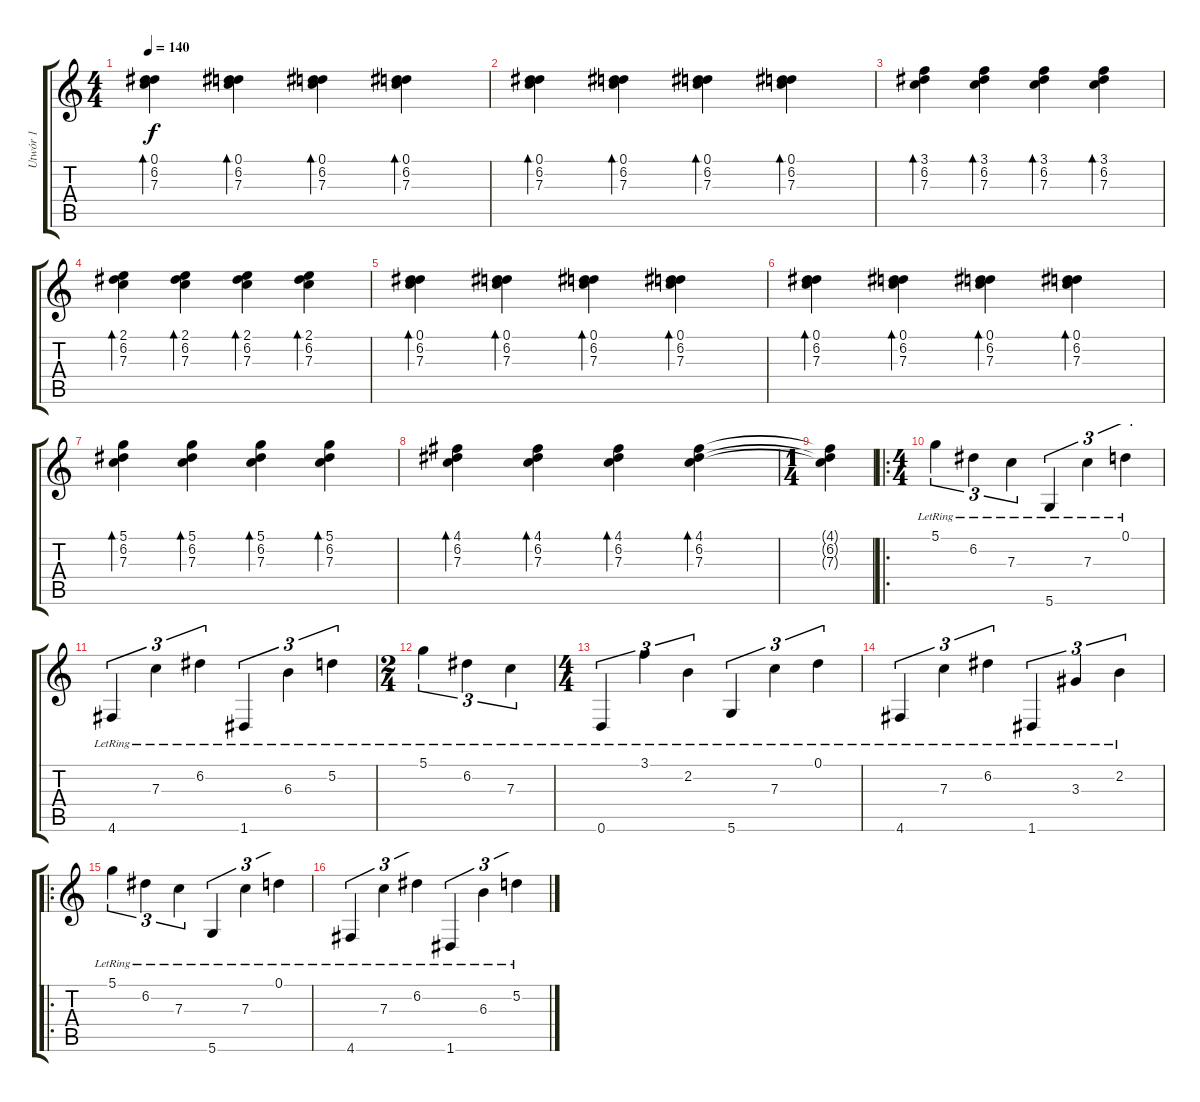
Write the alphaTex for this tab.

\track ("Utwór 1" "Utwór 1") {instrument acousticguitarsteel}
\staff {score tabs}
\tuning (D4 A3 F3 C3 G2 D2) {hide}
\ts (4 4)
\tempo 140
\clef g2
\ks c
(0.1 6.2 7.3).4{bd 120 dy f volume 13 instrument acousticguitarsteel} (0.1 6.2 7.3).4{bd 120} (0.1 6.2 7.3).4{bd 120} (0.1 6.2 7.3).4{bd 120} |
(0.1 6.2 7.3).4{bd 120} (0.1 6.2 7.3).4{bd 120} (0.1 6.2 7.3).4{bd 120} (0.1 6.2 7.3).4{bd 120} |
(3.1 6.2 7.3).4{bd 120} (3.1 6.2 7.3).4{bd 120} (3.1 6.2 7.3).4{bd 120} (3.1 6.2 7.3).4{bd 120} |
(2.1 6.2 7.3).4{bd 120} (2.1 6.2 7.3).4{bd 120} (2.1 6.2 7.3).4{bd 120} (2.1 6.2 7.3).4{bd 120} |
(0.1 6.2 7.3).4{bd 120} (0.1 6.2 7.3).4{bd 120} (0.1 6.2 7.3).4{bd 120} (0.1 6.2 7.3).4{bd 120} |
(0.1 6.2 7.3).4{bd 120} (0.1 6.2 7.3).4{bd 120} (0.1 6.2 7.3).4{bd 120} (0.1 6.2 7.3).4{bd 120} |
(5.1 6.2 7.3).4{bd 120} (5.1 6.2 7.3).4{bd 120} (5.1 6.2 7.3).4{bd 120} (5.1 6.2 7.3).4{bd 120} |
(4.1 6.2 7.3).4{bd 120} (4.1 6.2 7.3).4{bd 120} (4.1 6.2 7.3).4{bd 120} (4.1 6.2 7.3).4{bd 120} |
\ts (1 4)
(4.1{t} 6.2{t} 7.3{t}).4 |
\ro
\ts (4 4)
5.1{lr}.4{tu (3 2)} 6.2{lr}.4{tu (3 2)} 7.3{lr}.4{tu (3 2)} 5.6{lr}.4{tu (3 2)} 7.3{lr}.4{tu (3 2)} 0.1{lr}.4{tu (3 2)} |
4.6{lr}.4{tu (3 2)} 7.3{lr}.4{tu (3 2)} 6.2{lr}.4{tu (3 2)} 1.6{lr}.4{tu (3 2)} 6.3{lr}.4{tu (3 2)} 5.2{lr}.4{tu (3 2)} |
\ts (2 4)
5.1{lr}.4{tu (3 2)} 6.2{lr}.4{tu (3 2)} 7.3{lr}.4{tu (3 2)} |
\ts (4 4)
0.6{lr}.4{tu (3 2)} 3.1{lr}.4{tu (3 2)} 2.2{lr}.4{tu (3 2)} 5.6{lr}.4{tu (3 2)} 7.3{lr}.4{tu (3 2)} 0.1{lr}.4{tu (3 2)} |
4.6{lr}.4{tu (3 2)} 7.3{lr}.4{tu (3 2)} 6.2{lr}.4{tu (3 2)} 1.6{lr}.4{tu (3 2)} 3.3{lr}.4{tu (3 2)} 2.2{lr}.4{tu (3 2)} |
\ro
5.1{lr}.4{tu (3 2)} 6.2{lr}.4{tu (3 2)} 7.3{lr}.4{tu (3 2)} 5.6{lr}.4{tu (3 2)} 7.3{lr}.4{tu (3 2)} 0.1{lr}.4{tu (3 2)} |
4.6{lr}.4{tu (3 2)} 7.3{lr}.4{tu (3 2)} 6.2{lr}.4{tu (3 2)} 1.6{lr}.4{tu (3 2)} 6.3{lr}.4{tu (3 2)} 5.2{lr}.4{tu (3 2)}
